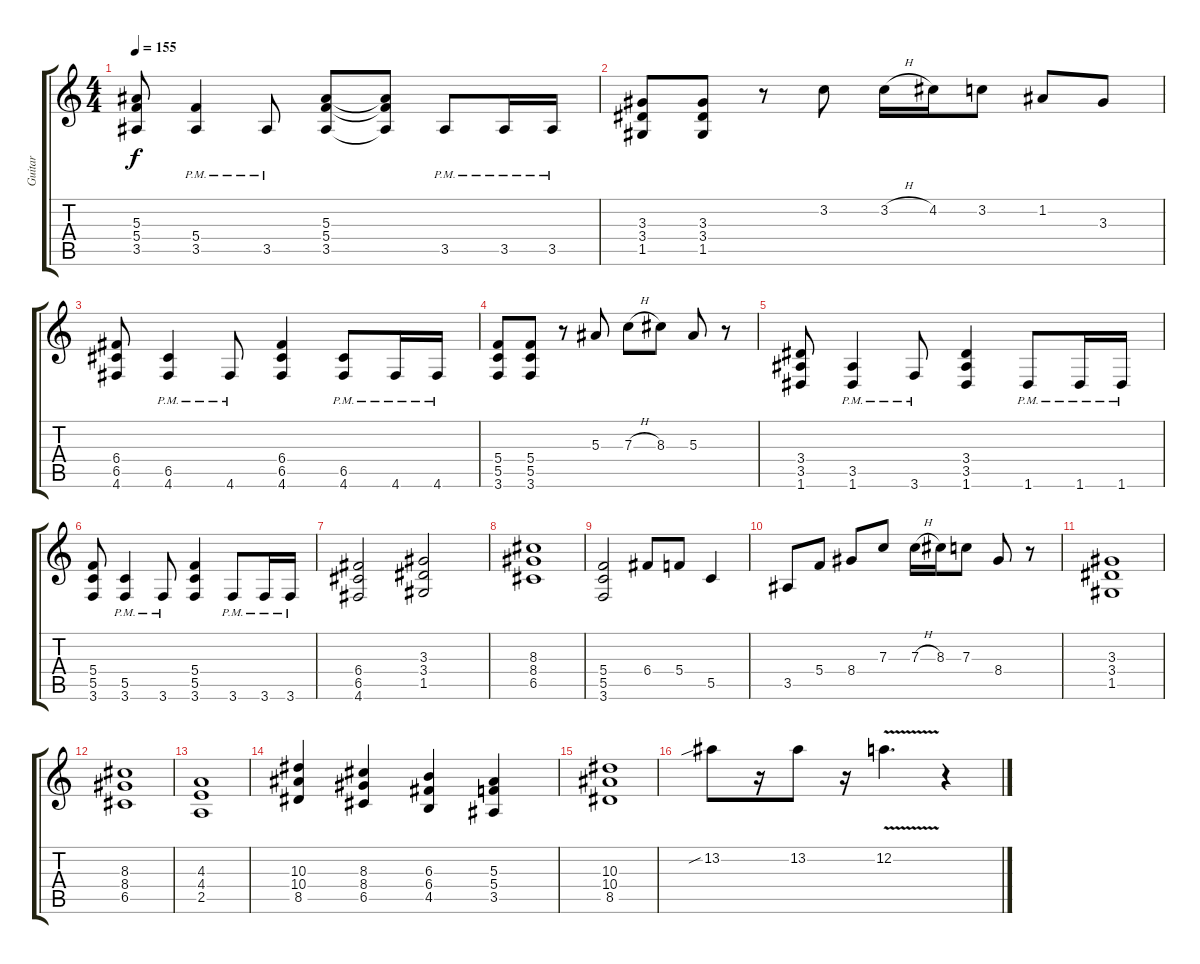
\track ("Guitar" "Guitar") {instrument distortionguitar}
\staff {score tabs}
\tuning (D4 A3 F3 C3 G2 D2) {hide}
\ts (4 4)
\tempo 155
\clef g2
\ks c
(5.3 5.4 3.5).8{dy f} (5.4{pm} 3.5{pm}).4 3.5{pm}.8 (5.3 5.4 3.5).8 (5.3{t} 5.4{t} 3.5{t}).8 3.5{pm}.8 3.5{pm}.16 3.5{pm}.16 |
(3.3 3.4 1.5).8 (3.3 3.4 1.5).8 r.8 3.2.8 3.2{h}.16 4.2.16 3.2.8 1.2.8 3.3.8 |
(6.4 6.5 4.6).8 (6.5{pm} 4.6{pm}).4 4.6{pm}.8 (6.4 6.5 4.6).4 (6.5{pm} 4.6{pm}).8 4.6{pm}.16 4.6{pm}.16 |
(5.4 5.5 3.6).8 (5.4 5.5 3.6).8 r.8 5.3.8 7.3{h}.8 8.3.8 5.3.8 r.8 |
(3.4 3.5 1.6).8 (3.5{pm} 1.6{pm}).4 3.6{pm}.8 (3.4 3.5 1.6).4 1.6{pm}.8 1.6{pm}.16 1.6{pm}.16 |
(5.4 5.5 3.6).8 (5.5{pm} 3.6{pm}).4 3.6{pm}.8 (5.4 5.5 3.6).4 3.6{pm}.8 3.6{pm}.16 3.6{pm}.16 |
(6.4 6.5 4.6).2 (3.3 3.4 1.5).2 |
(8.3 8.4 6.5).1 |
(5.4 5.5 3.6).2 6.4.8 5.4.8 5.5.4 |
3.5.8 5.4.8 8.4.8 7.3.8 7.3{h}.16 8.3.16 7.3.8 8.4.8 r.8 |
(3.3 3.4 1.5).1 |
(8.3 8.4 6.5).1 |
(4.3 4.4 2.5).1 |
(10.3 10.4 8.5).4 (8.3 8.4 6.5).4 (6.3 6.4 4.5).4 (5.3 5.4 3.5).4 |
(10.3 10.4 8.5).1 |
13.2{sib}.8 r.16 13.2.8 r.16 12.2{v}.4{d} r.4
